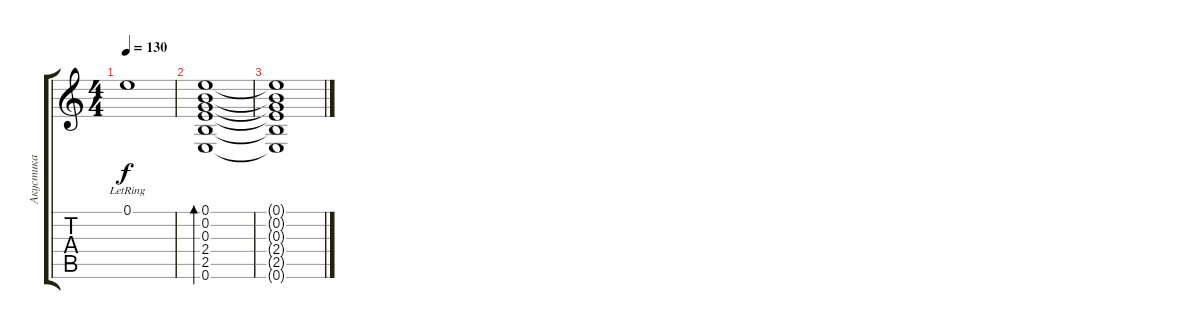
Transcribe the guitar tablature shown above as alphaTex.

\track ("Акустика" "Акустика") {instrument acousticguitarsteel}
\staff {score tabs}
\tuning (E4 B3 G3 D3 A2 E2) {hide}
\ts (4 4)
\tempo 130
\clef g2
\ks c
0.1{lr}.1{dy f} |
(0.1 0.2 0.3 2.4 2.5 0.6).1{bd 480} |
(0.1{t} 0.2{t} 0.3{t} 2.4{t} 2.5{t} 0.6{t}).1
